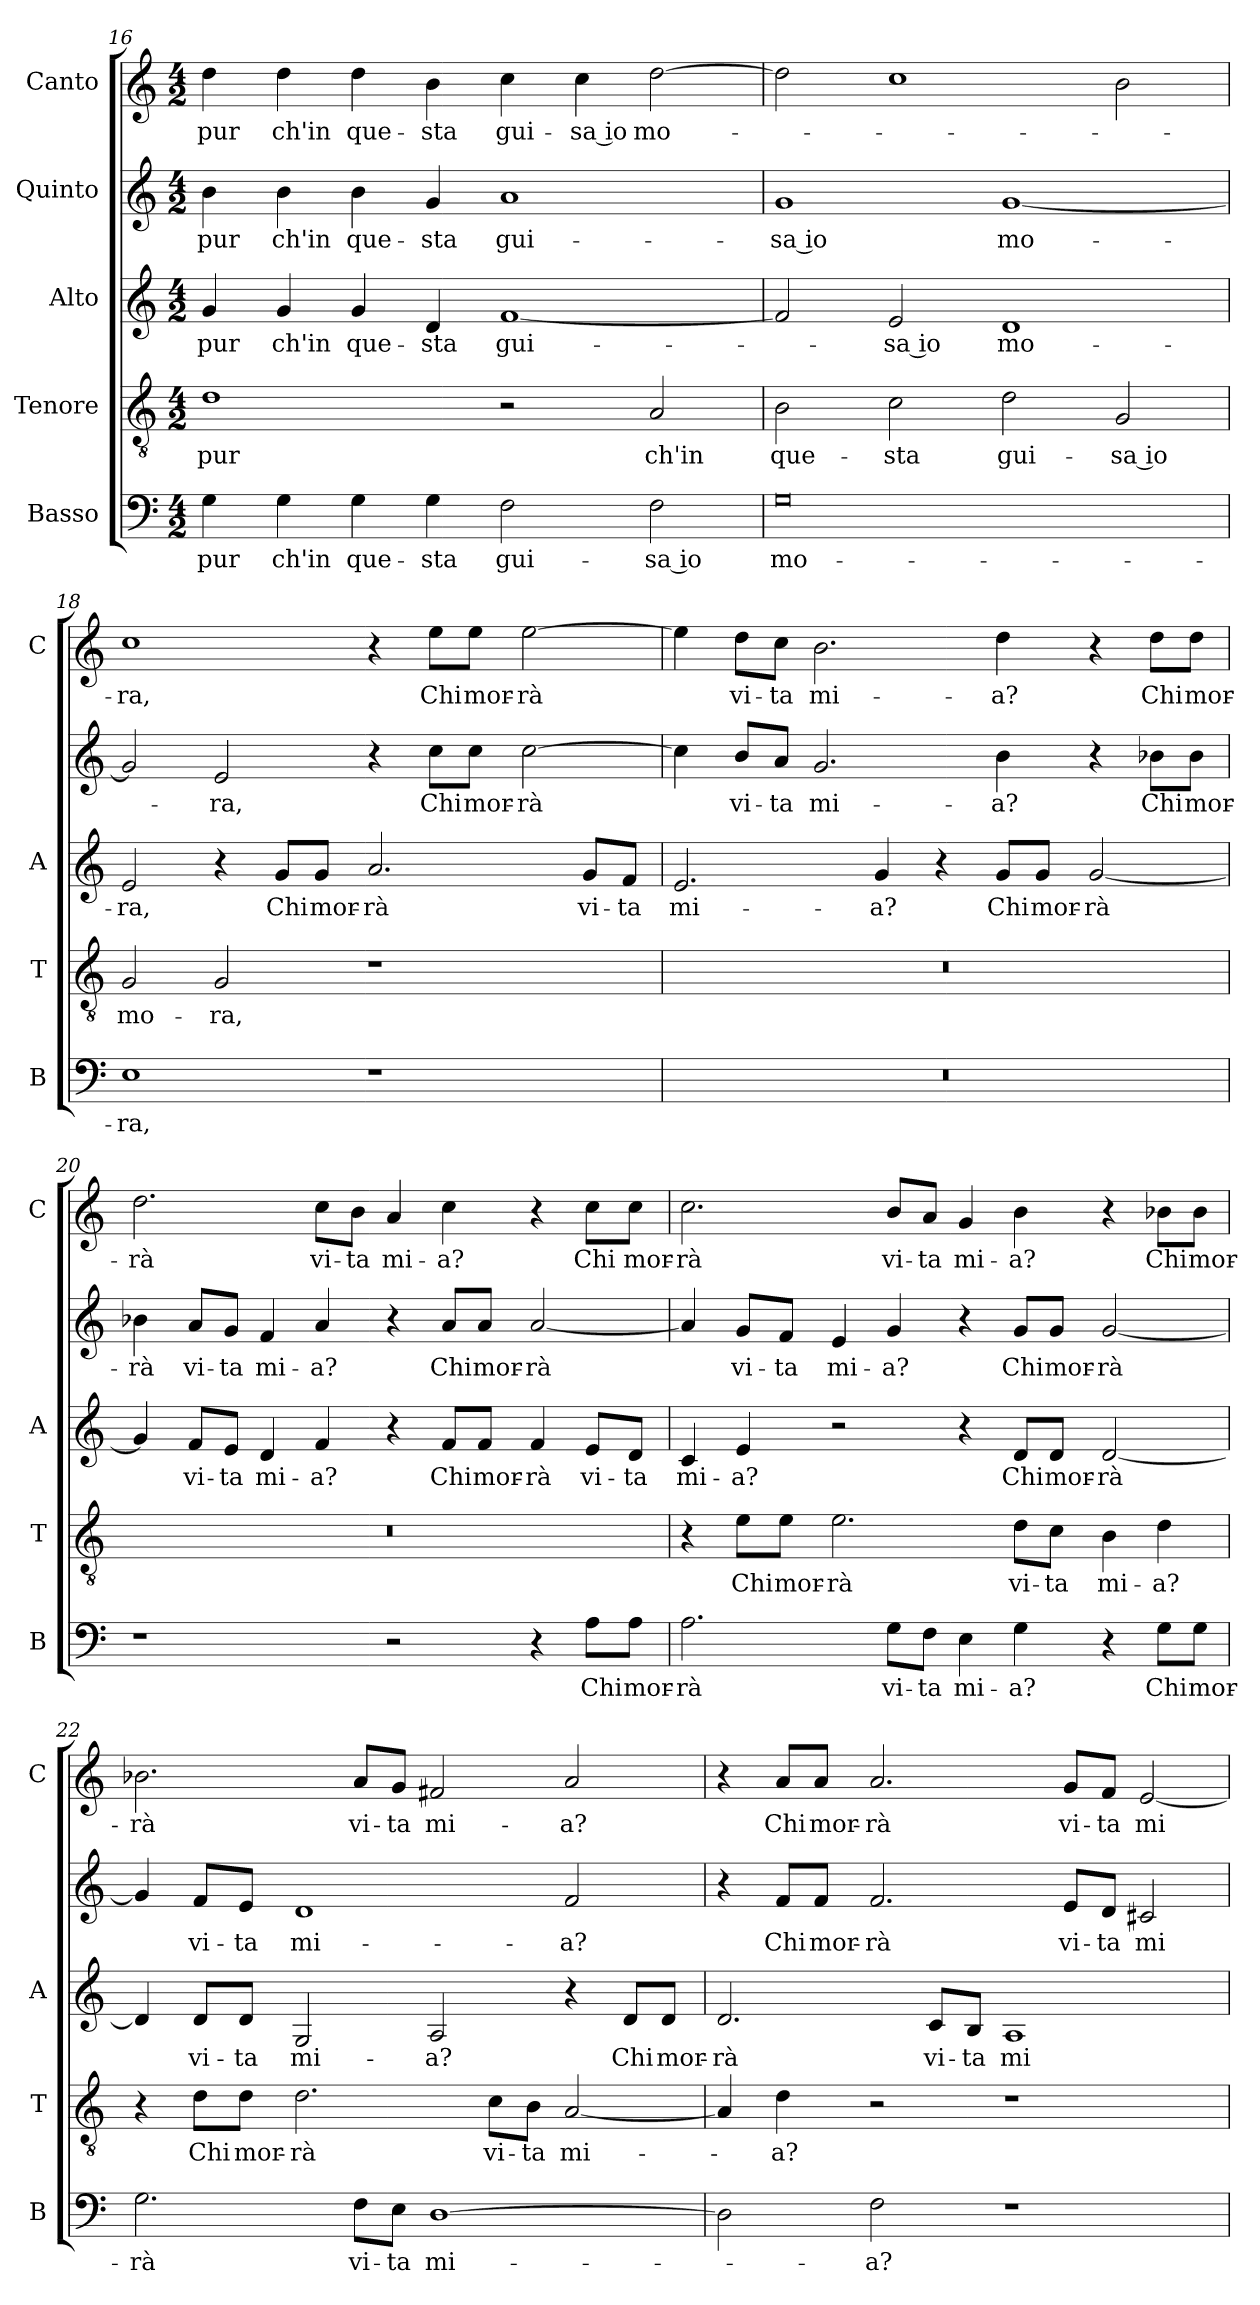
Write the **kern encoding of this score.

**kern	**text	**kern	**text	**kern	**text	**kern	**text	**kern	**text
*part5	*part5	*part4	*part4	*part3	*part3	*part2	*part2	*part1	*part1
*staff5	*staff5	*staff4	*staff4	*staff3	*staff3	*staff2	*staff2	*staff1	*staff1
*I"Basso	*	*I"Tenore	*	*I"Alto	*	*I"Quinto	*	*I"Canto	*
*I'B	*	*I'T	*	*I'A	*	*	*	*I'C	*
*clefF4	*	*clefGv2	*	*clefG2	*	*clefG2	*	*clefG2	*
*k[]	*	*k[]	*	*k[]	*	*k[]	*	*k[]	*
*C:	*	*C:	*	*C:	*	*C:	*	*C:	*
*M4/2	*	*M4/2	*	*M4/2	*	*M4/2	*	*M4/2	*
=16	=16	=16	=16	=16	=16	=16	=16	=16	=16
!	!LO:LY:b	!	!LO:LY:b	!	!LO:LY:b	!	!LO:LY:b	!	!LO:LY:b
4G\	pur	1d	pur	4g/	pur	4b\	pur	4dd\	pur
!	!LO:LY:b	!	!	!	!LO:LY:b	!	!LO:LY:b	!	!LO:LY:b
4G\	ch'in	.	.	4g/	ch'in	4b\	ch'in	4dd\	ch'in
!	!LO:LY:b	!	!	!	!LO:LY:b	!	!LO:LY:b	!	!LO:LY:b
4G\	que-	.	.	4g/	que-	4b\	que-	4dd\	que-
!	!LO:LY:b	!	!	!	!LO:LY:b	!	!LO:LY:b	!	!LO:LY:b
4G\	-sta	.	.	4d/	-sta	4g/	-sta	4b\	-sta
!	!LO:LY:b	!	!	!	!LO:LY:b	!	!LO:LY:b	!	!LO:LY:b
2F\	gui-	2r	.	[1f	gui-	1a	gui-	4cc\	gui-
!	!	!	!	!	!	!	!	!	!LO:LY:b
.	.	.	.	.	.	.	.	4cc\	-sa io
!	!LO:LY:b	!	!LO:LY:b	!	!	!	!	!	!LO:LY:b
2F\	-sa io	2A/	ch'in	.	.	.	.	[2dd\	mo-
!!LO:LB:g=z
=17	=17	=17	=17	=17	=17	=17	=17	=17	=17
!	!LO:LY:b	!	!LO:LY:b	!	!	!	!LO:LY:b	!	!
0G	mo-	2B\	que-	2f/]	.	1g	-sa io	2dd\]	.
!	!	!	!LO:LY:b	!	!LO:LY:b	!	!	!	!
.	.	2c\	-sta	2e/	-sa io	.	.	1cc	.
!	!	!	!LO:LY:b	!	!LO:LY:b	!	!LO:LY:b	!	!
.	.	2d\	gui-	1d	mo-	[1g	mo-	.	.
!	!	!	!LO:LY:b	!	!	!	!	!	!
.	.	2G/	-sa io	.	.	.	.	2b\	.
=18	=18	=18	=18	=18	=18	=18	=18	=18	=18
!	!LO:LY:b	!	!LO:LY:b	!	!LO:LY:b	!	!	!	!LO:LY:b
1E	-ra,	2G/	mo-	2e/	-ra,	2g/]	.	1cc	-ra,
!	!	!	!LO:LY:b	!	!	!	!LO:LY:b	!	!
.	.	2G/	-ra,	4r	.	2e/	-ra,	.	.
!	!	!	!	!	!LO:LY:b	!	!	!	!
.	.	.	.	8g/L	Chi	.	.	.	.
!	!	!	!	!	!LO:LY:b	!	!	!	!
.	.	.	.	8g/J	mor-	.	.	.	.
!	!	!	!	!	!LO:LY:b	!	!	!	!
1r	.	1r	.	2.a/	-rà	4r	.	4r	.
!	!	!	!	!	!	!	!LO:LY:b	!	!LO:LY:b
.	.	.	.	.	.	8cc\L	Chi	8ee\L	Chi
!	!	!	!	!	!	!	!LO:LY:b	!	!LO:LY:b
.	.	.	.	.	.	8cc\J	mor-	8ee\J	mor-
!	!	!	!	!	!	!	!LO:LY:b	!	!LO:LY:b
.	.	.	.	.	.	[2cc\	-rà	[2ee\	-rà
!	!	!	!	!	!LO:LY:b	!	!	!	!
.	.	.	.	8g/L	vi-	.	.	.	.
!	!	!	!	!	!LO:LY:b	!	!	!	!
.	.	.	.	8f/J	-ta	.	.	.	.
=19	=19	=19	=19	=19	=19	=19	=19	=19	=19
!	!	!	!	!	!LO:LY:b	!	!	!	!
0r	.	0r	.	2.e/	mi-	4cc\]	.	4ee\]	.
!	!	!	!	!	!	!	!LO:LY:b	!	!LO:LY:b
.	.	.	.	.	.	8b/L	vi-	8dd\L	vi-
!	!	!	!	!	!	!	!LO:LY:b	!	!LO:LY:b
.	.	.	.	.	.	8a/J	-ta	8cc\J	-ta
!	!	!	!	!	!	!	!LO:LY:b	!	!LO:LY:b
.	.	.	.	.	.	2.g/	mi-	2.b\	mi-
!	!	!	!	!	!LO:LY:b	!	!	!	!
.	.	.	.	4g/	-a?	.	.	.	.
.	.	.	.	4r	.	.	.	.	.
!	!	!	!	!	!LO:LY:b	!	!LO:LY:b	!	!LO:LY:b
.	.	.	.	8g/L	Chi	4b\	-a?	4dd\	-a?
!	!	!	!	!	!LO:LY:b	!	!	!	!
.	.	.	.	8g/J	mor-	.	.	.	.
!	!	!	!	!	!LO:LY:b	!	!	!	!
.	.	.	.	[2g/	-rà	4r	.	4r	.
!	!	!	!	!	!	!	!LO:LY:b	!	!LO:LY:b
.	.	.	.	.	.	8b-X\L	Chi	8dd\L	Chi
!	!	!	!	!	!	!	!LO:LY:b	!	!LO:LY:b
.	.	.	.	.	.	8b-\J	mor-	8dd\J	mor-
!!LO:LB:g=z
=20	=20	=20	=20	=20	=20	=20	=20	=20	=20
!	!	!	!	!	!	!	!LO:LY:b	!	!LO:LY:b
1r	.	0r	.	4g/]	.	4b-X\	-rà	2.dd\	-rà
!	!	!	!	!	!LO:LY:b	!	!LO:LY:b	!	!
.	.	.	.	8f/L	vi-	8a/L	vi-	.	.
!	!	!	!	!	!LO:LY:b	!	!LO:LY:b	!	!
.	.	.	.	8e/J	-ta	8g/J	-ta	.	.
!	!	!	!	!	!LO:LY:b	!	!LO:LY:b	!	!
.	.	.	.	4d/	mi-	4f/	mi-	.	.
!	!	!	!	!	!LO:LY:b	!	!LO:LY:b	!	!LO:LY:b
.	.	.	.	4f/	-a?	4a/	-a?	8cc\L	vi-
!	!	!	!	!	!	!	!	!	!LO:LY:b
.	.	.	.	.	.	.	.	8b\J	-ta
!	!	!	!	!	!	!	!	!	!LO:LY:b
2r	.	.	.	4r	.	4r	.	4a/	mi-
!	!	!	!	!	!LO:LY:b	!	!LO:LY:b	!	!LO:LY:b
.	.	.	.	8f/L	Chi	8a/L	Chi	4cc\	-a?
!	!	!	!	!	!LO:LY:b	!	!LO:LY:b	!	!
.	.	.	.	8f/J	mor-	8a/J	mor-	.	.
!	!	!	!	!	!LO:LY:b	!	!LO:LY:b	!	!
4r	.	.	.	4f/	-rà	[2a/	-rà	4r	.
!	!LO:LY:b	!	!	!	!LO:LY:b	!	!	!	!LO:LY:b
8A\L	Chi	.	.	8e/L	vi-	.	.	8cc\L	Chi
!	!LO:LY:b	!	!	!	!LO:LY:b	!	!	!	!LO:LY:b
8A\J	mor-	.	.	8d/J	-ta	.	.	8cc\J	mor-
=21	=21	=21	=21	=21	=21	=21	=21	=21	=21
!	!LO:LY:b	!	!	!	!LO:LY:b	!	!	!	!LO:LY:b
2.A\	-rà	4r	.	4c/	mi-	4a/]	.	2.cc\	-rà
!	!	!	!LO:LY:b	!	!LO:LY:b	!	!LO:LY:b	!	!
.	.	8e\L	Chi	4e/	-a?	8g/L	vi-	.	.
!	!	!	!LO:LY:b	!	!	!	!LO:LY:b	!	!
.	.	8e\J	mor-	.	.	8f/J	-ta	.	.
!	!	!	!LO:LY:b	!	!	!	!LO:LY:b	!	!
.	.	2.e\	-rà	2r	.	4e/	mi-	.	.
!	!LO:LY:b	!	!	!	!	!	!LO:LY:b	!	!LO:LY:b
8G\L	vi-	.	.	.	.	4g/	-a?	8b/L	vi-
!	!LO:LY:b	!	!	!	!	!	!	!	!LO:LY:b
8F\J	-ta	.	.	.	.	.	.	8a/J	-ta
!	!LO:LY:b	!	!	!	!	!	!	!	!LO:LY:b
4E\	mi-	.	.	4r	.	4r	.	4g/	mi-
!	!LO:LY:b	!	!LO:LY:b	!	!LO:LY:b	!	!LO:LY:b	!	!LO:LY:b
4G\	-a?	8d\L	vi-	8d/L	Chi	8g/L	Chi	4b\	-a?
!	!	!	!LO:LY:b	!	!LO:LY:b	!	!LO:LY:b	!	!
.	.	8c\J	-ta	8d/J	mor-	8g/J	mor-	.	.
!	!	!	!LO:LY:b	!	!LO:LY:b	!	!LO:LY:b	!	!
4r	.	4B\	mi-	[2d/	-rà	[2g/	-rà	4r	.
!	!LO:LY:b	!	!LO:LY:b	!	!	!	!	!	!LO:LY:b
8G\L	Chi	4d\	-a?	.	.	.	.	8b-X\L	Chi
!	!LO:LY:b	!	!	!	!	!	!	!	!LO:LY:b
8G\J	mor-	.	.	.	.	.	.	8b-\J	mor-
!!LO:PB:g=z
=22	=22	=22	=22	=22	=22	=22	=22	=22	=22
!	!LO:LY:b	!	!	!	!	!	!	!	!LO:LY:b
2.G\	-rà	4r	.	4d/]	.	4g/]	.	2.b-X\	-rà
!	!	!	!LO:LY:b	!	!LO:LY:b	!	!LO:LY:b	!	!
.	.	8d\L	Chi	8d/L	vi-	8f/L	vi-	.	.
!	!	!	!LO:LY:b	!	!LO:LY:b	!	!LO:LY:b	!	!
.	.	8d\J	mor-	8d/J	-ta	8e/J	-ta	.	.
!	!	!	!LO:LY:b	!	!LO:LY:b	!	!LO:LY:b	!	!
.	.	2.d\	-rà	2G/	mi-	1d	mi-	.	.
!	!LO:LY:b	!	!	!	!	!	!	!	!LO:LY:b
8F\L	vi-	.	.	.	.	.	.	8a/L	vi-
!	!LO:LY:b	!	!	!	!	!	!	!	!LO:LY:b
8E\J	-ta	.	.	.	.	.	.	8g/J	-ta
!	!LO:LY:b	!	!	!	!LO:LY:b	!	!	!	!LO:LY:b
[1D	mi-	.	.	2A/	-a?	.	.	2f#X/	mi-
!	!	!	!LO:LY:b	!	!	!	!	!	!
.	.	8c\L	vi-	.	.	.	.	.	.
!	!	!	!LO:LY:b	!	!	!	!	!	!
.	.	8B\J	-ta	.	.	.	.	.	.
!	!	!	!LO:LY:b	!	!	!	!LO:LY:b	!	!LO:LY:b
.	.	[2A/	mi-	4r	.	2f/	-a?	2a/	-a?
!	!	!	!	!	!LO:LY:b	!	!	!	!
.	.	.	.	8d/L	Chi	.	.	.	.
!	!	!	!	!	!LO:LY:b	!	!	!	!
.	.	.	.	8d/J	mor-	.	.	.	.
=23	=23	=23	=23	=23	=23	=23	=23	=23	=23
!	!	!	!	!	!LO:LY:b	!	!	!	!
2D\]	.	4A/]	.	2.d/	-rà	4r	.	4r	.
!	!	!	!LO:LY:b	!	!	!	!LO:LY:b	!	!LO:LY:b
.	.	4d\	-a?	.	.	8f/L	Chi	8a/L	Chi
!	!	!	!	!	!	!	!LO:LY:b	!	!LO:LY:b
.	.	.	.	.	.	8f/J	mor-	8a/J	mor-
!	!LO:LY:b	!	!	!	!	!	!LO:LY:b	!	!LO:LY:b
2F\	-a?	2r	.	.	.	2.f/	-rà	2.a/	-rà
!	!	!	!	!	!LO:LY:b	!	!	!	!
.	.	.	.	8c/L	vi-	.	.	.	.
!	!	!	!	!	!LO:LY:b	!	!	!	!
.	.	.	.	8B/J	-ta	.	.	.	.
!	!	!	!	!	!LO:LY:b	!	!	!	!
1r	.	1r	.	1A	mi-	.	.	.	.
!	!	!	!	!	!	!	!LO:LY:b	!	!LO:LY:b
.	.	.	.	.	.	8e/L	vi-	8g/L	vi-
!	!	!	!	!	!	!	!LO:LY:b	!	!LO:LY:b
.	.	.	.	.	.	8d/J	-ta	8f/J	-ta
!	!	!	!	!	!	!	!LO:LY:b	!	!LO:LY:b
.	.	.	.	.	.	2c#X/	mi-	[2e/	mi-
=	=	=	=	=	=	=	=	=	=
*-	*-	*-	*-	*-	*-	*-	*-	*-	*-
